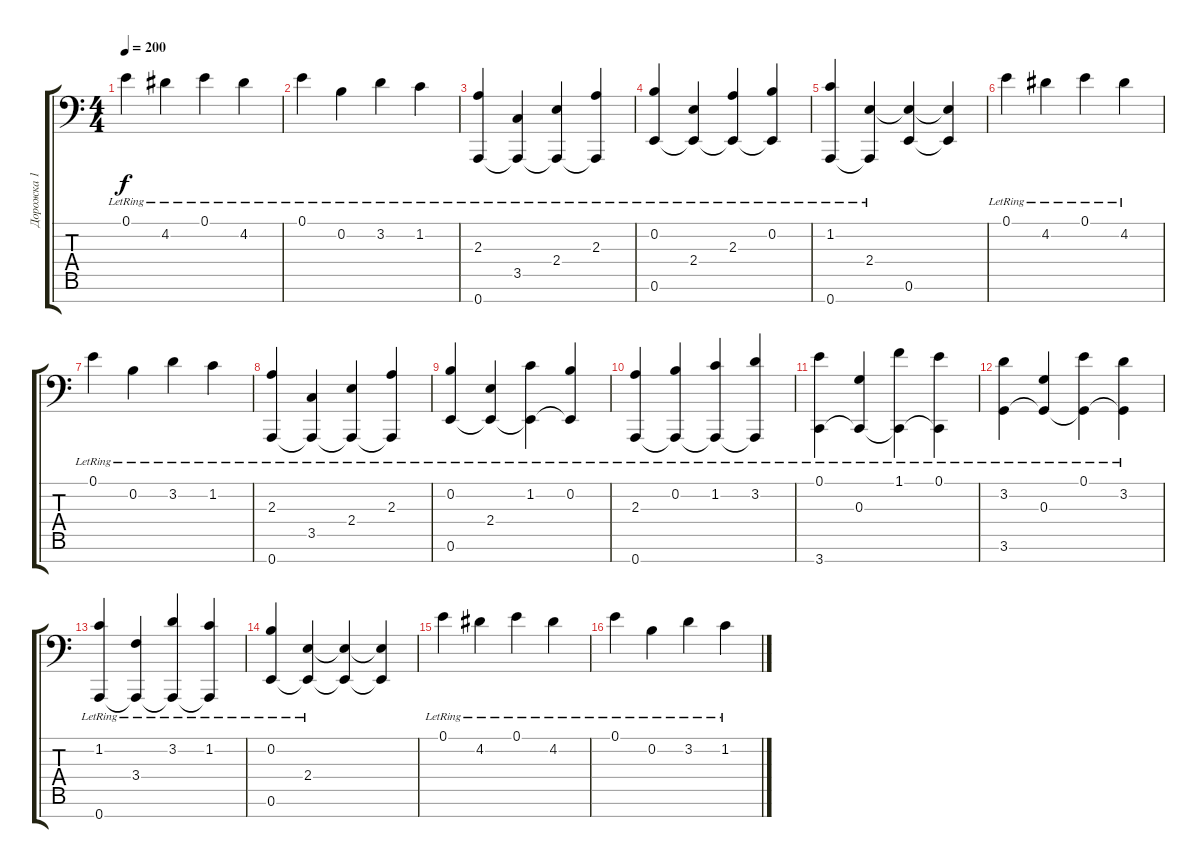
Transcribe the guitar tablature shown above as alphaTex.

\track ("Дорожка 1" "Дорожка 1") {instrument brightacousticpiano}
\staff {score tabs}
\tuning (E4 B3 G3 D3 A2 E2 A1) {hide}
\ts (4 4)
\tempo 200
\clef f4
\ks c
0.1{lr}.4{dy f instrument brightacousticpiano} 4.2{lr}.4 0.1{lr}.4 4.2{lr}.4 |
0.1{lr}.4 0.2{lr}.4 3.2{lr}.4 1.2{lr}.4 |
(2.3{lr} 0.7).4 (3.5{lr} 0.7{t}).4 (2.4{lr} 0.7{t}).4 (2.3{lr} 0.7{t}).4 |
(0.2{lr} 0.6).4 (2.4{lr} 0.6{t}).4 (2.3{lr} 0.6{t}).4 (0.2{lr} 0.6{t}).4 |
(1.2{lr} 0.7).4 (2.4{lr} 0.7{t}).4 (2.4{t} 0.6).4 (2.4{t} 0.6{t}).4 |
0.1{lr}.4 4.2{lr}.4 0.1{lr}.4 4.2{lr}.4 |
0.1{lr}.4 0.2{lr}.4 3.2{lr}.4 1.2{lr}.4 |
(2.3{lr} 0.7).4 (3.5{lr} 0.7{t}).4 (2.4{lr} 0.7{t}).4 (2.3{lr} 0.7{t}).4 |
(0.2{lr} 0.6).4 (2.4{lr} 0.6{t}).4 (1.2{lr} 0.6{t}).4 (0.2{lr} 0.6{t}).4 |
(2.3{lr} 0.7).4 (0.2{lr} 0.7{t}).4 (1.2{lr} 0.7{t}).4 (3.2{lr} 0.7{t}).4 |
(0.1{lr} 3.7).4 (0.3{lr} 3.7{t}).4 (1.1{lr} 3.7{t}).4 (0.1{lr} 3.7{t}).4 |
(3.2{lr} 3.6).4 (0.3{lr} 3.6{t}).4 (0.1{lr} 3.6{t}).4 (3.2{lr} 3.6{t}).4 |
(1.2{lr} 0.7).4 (3.4{lr} 0.7{t}).4 (3.2{lr} 0.7{t}).4 (1.2{lr} 0.7{t}).4 |
(0.2{lr} 0.6).4 (2.4{lr} 0.6{t}).4 (2.4{t} 0.6{t}).4 (2.4{t} 0.6{t}).4 |
0.1{lr}.4 4.2{lr}.4 0.1{lr}.4 4.2{lr}.4 |
0.1{lr}.4 0.2{lr}.4 3.2{lr}.4 1.2{lr}.4
